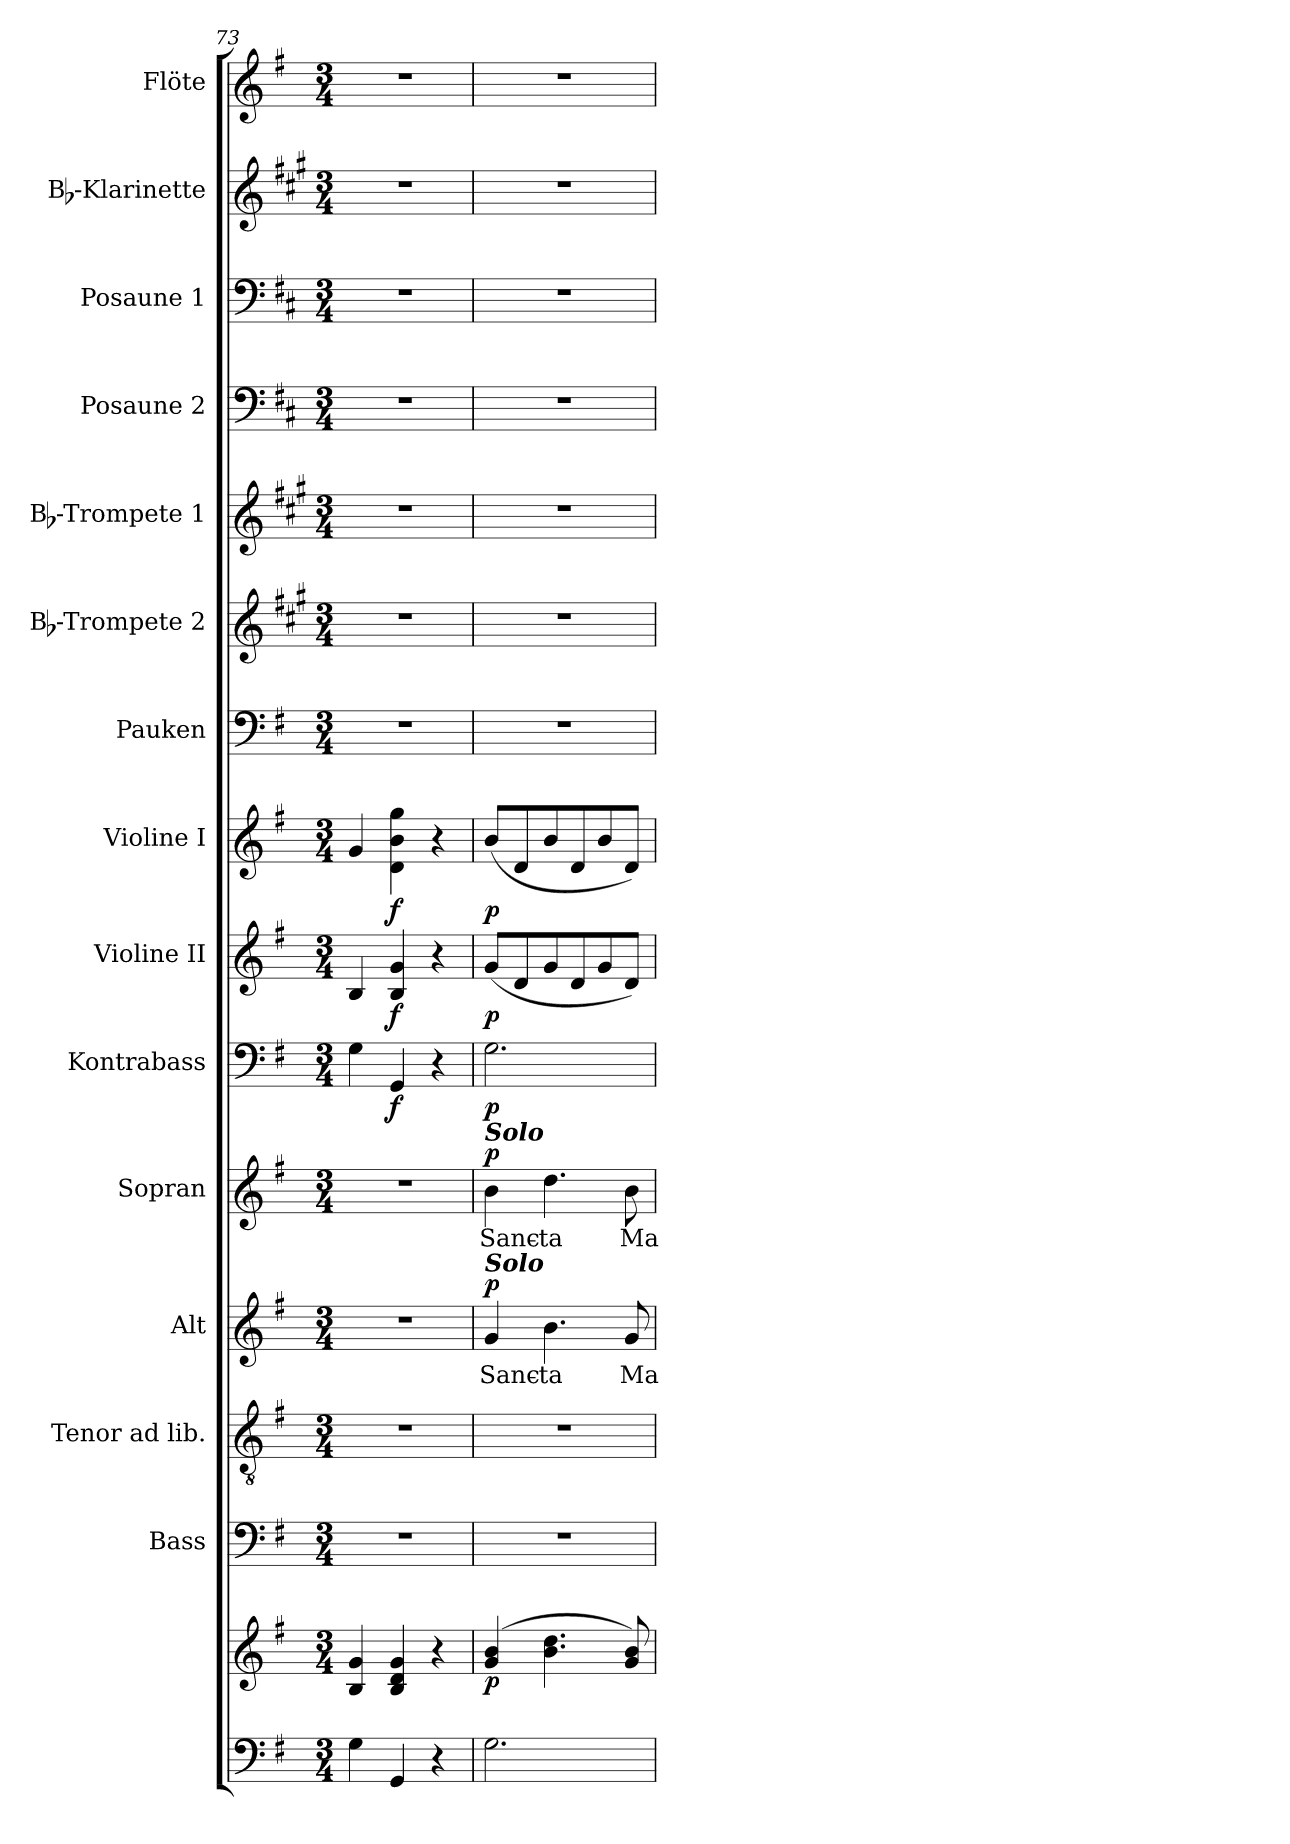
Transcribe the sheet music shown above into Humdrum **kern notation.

**kern	**kern	**dynam	**kern	**kern	**kern	**text	**dynam	**kern	**text	**dynam	**kern	**dynam	**kern	**dynam	**kern	**dynam	**kern	**kern	**kern	**kern	**kern	**kern	**kern
*part15	*part15	*part15	*part14	*part13	*part12	*part12	*part12	*part11	*part11	*part11	*part10	*part10	*part9	*part9	*part8	*part8	*part7	*part6	*part5	*part4	*part3	*part2	*part1
*staff16	*staff15	*staff15/16	*staff14	*staff13	*staff12	*staff12	*staff12	*staff11	*staff11	*staff11	*staff10	*staff10	*staff9	*staff9	*staff8	*staff8	*staff7	*staff6	*staff5	*staff4	*staff3	*staff2	*staff1
*	*	*	*I"Bass	*I"Tenor ad lib.	*I"Alt	*	*	*I"Sopran	*	*	*I"Kontrabass	*	*I"Violine II	*	*I"Violine I	*	*I"Pauken	*I"Bb-Trompete 2	*I"Bb-Trompete 1	*I"Posaune 2	*I"Posaune 1	*I"Bb-Klarinette	*I"Flöte
*	*	*	*I'B.	*I'T.	*I'A.	*	*	*I'S.	*	*	*I'Kb.	*	*I'Vl. II	*	*I'Vl. I	*	*I'Pk.	*I'Bb Trp. 2	*I'Bb Trp. 1	*I'Pos. 2	*I'Pos. 1	*I'Bb Kl.	*I'Fl.
*clefF4	*clefG2	*	*clefF4	*clefGv2	*clefG2	*	*	*clefG2	*	*	*clefF4	*	*clefG2	*	*clefG2	*	*clefF4	*clefG2	*clefG2	*clefF4	*clefF4	*clefG2	*clefG2
*	*	*	*	*	*	*	*	*	*	*	*ITrd7c12	*	*	*	*	*	*	*ITrd1c2	*ITrd1c2	*ITrd4c7	*ITrd4c7	*ITrd1c2	*
*k[f#]	*k[f#]	*	*k[f#]	*k[f#]	*k[f#]	*	*	*k[f#]	*	*	*k[f#]	*	*k[f#]	*	*k[f#]	*	*k[f#]	*k[f#]	*k[f#]	*k[f#]	*k[f#]	*k[f#]	*k[f#]
*G:	*G:	*	*G:	*G:	*G:	*	*	*G:	*	*	*G:	*	*G:	*	*G:	*	*G:	*G:	*G:	*G:	*G:	*G:	*G:
*M3/4	*M3/4	*	*M3/4	*M3/4	*M3/4	*	*	*M3/4	*	*	*M3/4	*	*M3/4	*	*M3/4	*	*M3/4	*M3/4	*M3/4	*M3/4	*M3/4	*M3/4	*M3/4
=73	=73	=73	=73	=73	=73	=73	=73	=73	=73	=73	=73	=73	=73	=73	=73	=73	=73	=73	=73	=73	=73	=73	=73
4G\	4B/ 4g/	.	2.r	2.r	2.r	.	.	2.r	.	.	4GG\	.	4B/	.	4g/	.	2.r	2.r	2.r	2.r	2.r	2.r	2.r
!	!	!	!	!	!	!	!	!	!	!	!	!LO:DY:b	!	!LO:DY:b	!	!LO:DY:b	!	!	!	!	!	!	!
4GG/	4B/ 4d/ 4g/	.	.	.	.	.	.	.	.	.	4GGG/	f	4B/ 4g/	f	4d\ 4b\ 4gg\	f	.	.	.	.	.	.	.
4r	4r	.	.	.	.	.	.	.	.	.	4r	.	4r	.	4r	.	.	.	.	.	.	.	.
!!LO:PB:g=z
=74	=74	=74	=74	=74	=74	=74	=74	=74	=74	=74	=74	=74	=74	=74	=74	=74	=74	=74	=74	=74	=74	=74	=74
!	!	!	!	!	!	!	!	!LO:TX:a:Bi:t=Solo	!	!	!	!	!	!	!	!	!	!	!	!	!	!	!
!	!	!	!	!	!LO:TX:a:Bi:t=Solo	!	!	!	!	!	!	!	!	!	!	!	!	!	!	!	!	!	!
!	!	!LO:DY:b	!	!	!	!LO:LY:b	!LO:DY:a	!	!LO:LY:b	!LO:DY:a	!	!LO:DY:b	!	!LO:DY:b	!	!LO:DY:b	!	!	!	!	!	!	!
2.G\	(4g/ 4b/	p	2.r	2.r	4g/	Sanc-	p	4b\	Sanc-	p	2.GG\	p	(<8g/L	p	(<8b/L	p	2.r	2.r	2.r	2.r	2.r	2.r	2.r
.	.	.	.	.	.	.	.	.	.	.	.	.	8d/	.	8d/	.	.	.	.	.	.	.	.
!	!	!	!	!	!	!LO:LY:b	!	!	!LO:LY:b	!	!	!	!	!	!	!	!	!	!	!	!	!	!
.	4.b\ 4.dd\	.	.	.	4.b\	-ta	.	4.dd\	-ta	.	.	.	8g/	.	8b/	.	.	.	.	.	.	.	.
.	.	.	.	.	.	.	.	.	.	.	.	.	8d/	.	8d/	.	.	.	.	.	.	.	.
.	.	.	.	.	.	.	.	.	.	.	.	.	8g/	.	8b/	.	.	.	.	.	.	.	.
!	!	!	!	!	!	!LO:LY:b	!	!	!LO:LY:b	!	!	!	!	!	!	!	!	!	!	!	!	!	!
.	8g/ 8b/)	.	.	.	8g/	Ma-	.	8b\	Ma-	.	.	.	8d/J)	.	8d/J)	.	.	.	.	.	.	.	.
=	=	=	=	=	=	=	=	=	=	=	=	=	=	=	=	=	=	=	=	=	=	=	=
*-	*-	*-	*-	*-	*-	*-	*-	*-	*-	*-	*-	*-	*-	*-	*-	*-	*-	*-	*-	*-	*-	*-	*-
